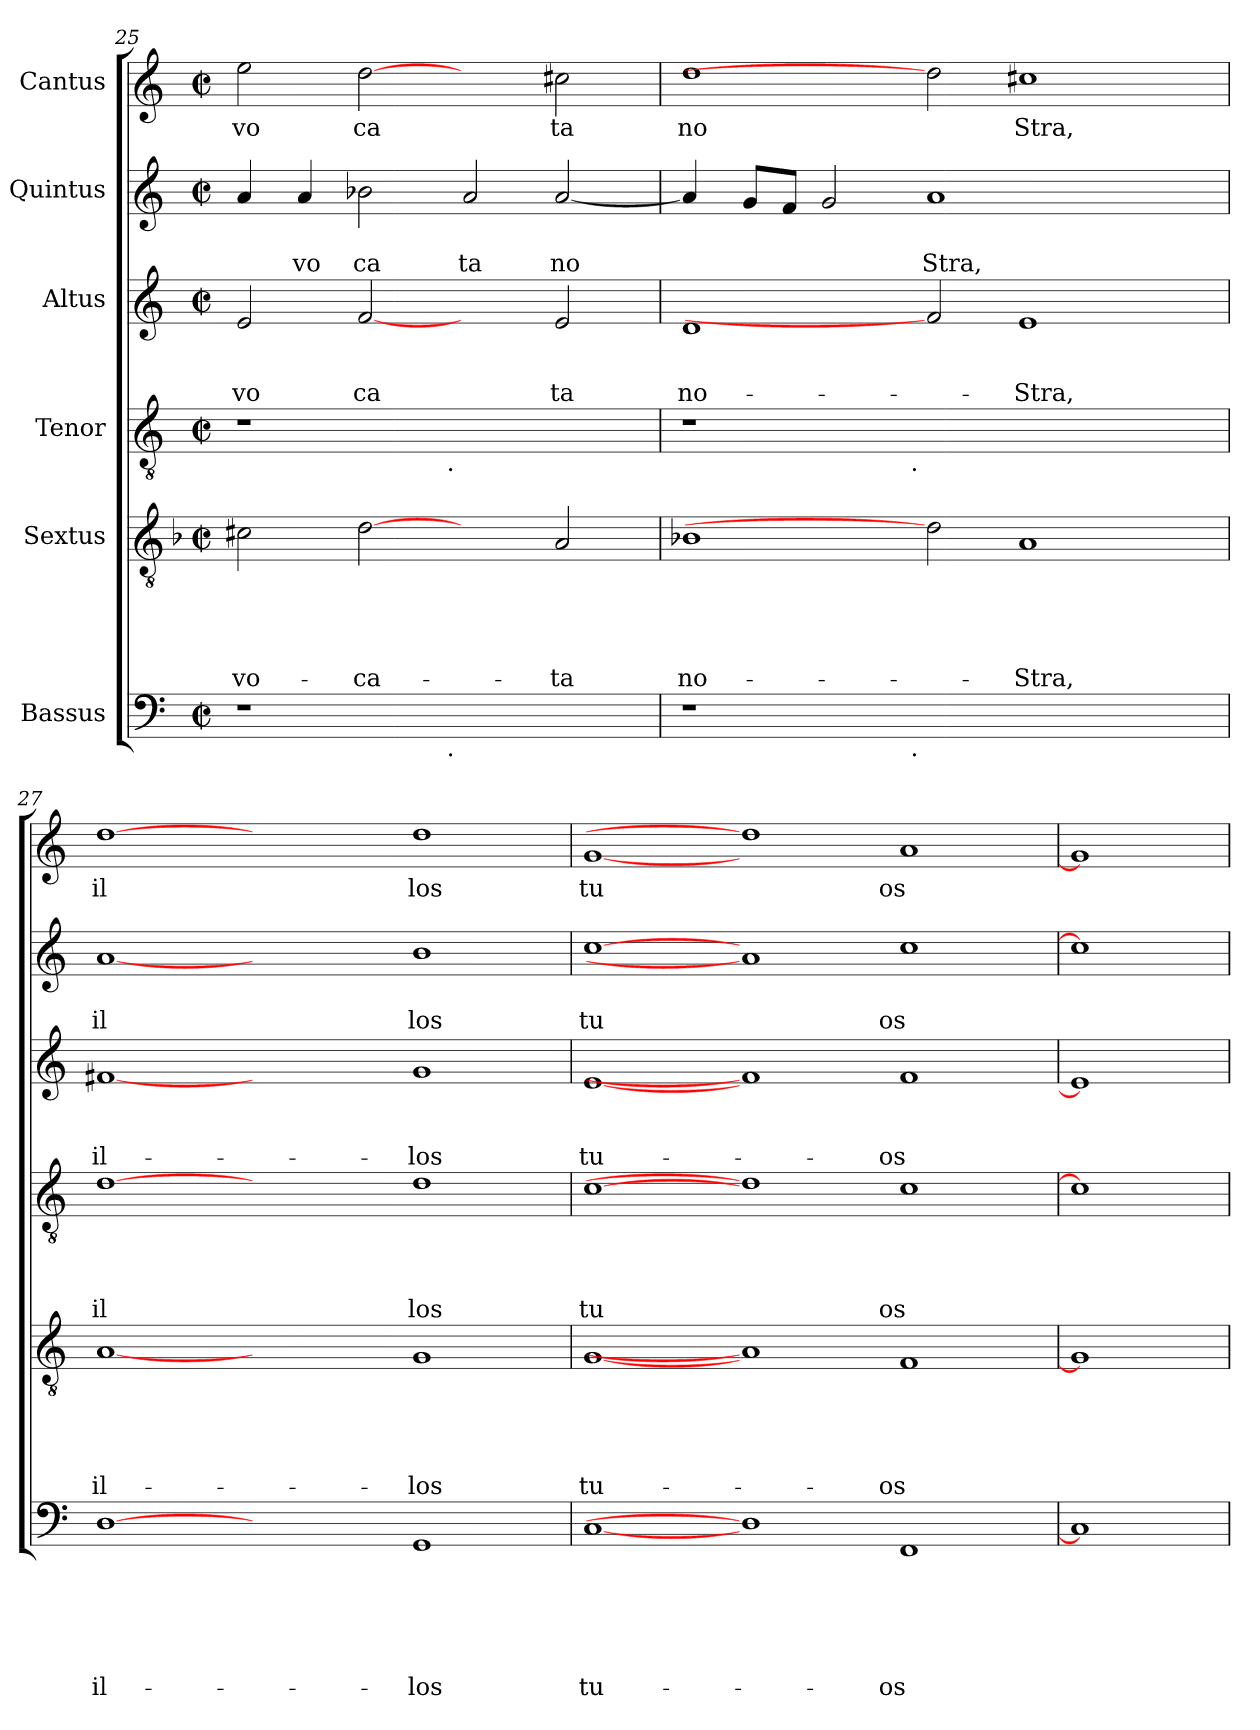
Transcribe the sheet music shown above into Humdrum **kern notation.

**kern	**text	**text	**text	**text	**text	**text	**kern	**text	**text	**text	**text	**text	**kern	**text	**text	**text	**text	**kern	**text	**text	**text	**kern	**text	**text	**kern	**text
*part6	*part6	*part6	*part6	*part6	*part6	*part6	*part5	*part5	*part5	*part5	*part5	*part5	*part4	*part4	*part4	*part4	*part4	*part3	*part3	*part3	*part3	*part2	*part2	*part2	*part1	*part1
*staff6	*staff6	*staff6	*staff6	*staff6	*staff6	*staff6	*staff5	*staff5	*staff5	*staff5	*staff5	*staff5	*staff4	*staff4	*staff4	*staff4	*staff4	*staff3	*staff3	*staff3	*staff3	*staff2	*staff2	*staff2	*staff1	*staff1
*I"Bassus	*	*	*	*	*	*	*I"Sextus	*	*	*	*	*	*I"Tenor	*	*	*	*	*I"Altus	*	*	*	*I"Quintus	*	*	*I"Cantus	*
*clefF4	*	*	*	*	*	*	*clefGv2	*	*	*	*	*	*clefGv2	*	*	*	*	*clefG2	*	*	*	*clefG2	*	*	*clefG2	*
*k[]	*	*	*	*	*	*	*k[b-]	*	*	*	*	*	*k[]	*	*	*	*	*k[]	*	*	*	*k[]	*	*	*k[]	*
*C:	*	*	*	*	*	*	*F:	*	*	*	*	*	*C:	*	*	*	*	*C:	*	*	*	*C:	*	*	*C:	*
*M2/2	*	*	*	*	*	*	*M2/2	*	*	*	*	*	*M2/2	*	*	*	*	*M2/2	*	*	*	*M2/2	*	*	*M2/2	*
*met(c|)	*	*	*	*	*	*	*met(c|)	*	*	*	*	*	*met(c|)	*	*	*	*	*met(c|)	*	*	*	*met(c|)	*	*	*met(c|)	*
=25	=25	=25	=25	=25	=25	=25	=25	=25	=25	=25	=25	=25	=25	=25	=25	=25	=25	=25	=25	=25	=25	=25	=25	=25	=25	=25
!	!	!	!	!	!	!	!	!	!	!	!	!LO:LY:b	!	!	!	!	!	!	!	!	!LO:LY:b	!	!	!	!	!LO:LY:b
*^	*	*	*	*	*	*	*	*	*	*	*	*	*^	*	*	*	*	*	*	*	*	*	*	*	*	*
1r	2ryy	.	.	.	.	.	.	2c#X\	.	.	.	.	-vo-	1r	2ryy	.	.	.	.	2e/	.	.	vo	4a/	.	.	2ee\	vo
!	!	!	!	!	!	!	!	!	!	!	!	!	!	!	!	!	!	!	!	!	!	!	!	!	!	!LO:LY:b	!	!
.	.	.	.	.	.	.	.	.	.	.	.	.	.	.	.	.	.	.	.	.	.	.	.	4a/	.	vo	.	.
!	!	!	!	!	!	!	!	!	!	!	!	!	!LO:LY:b	!	!	!	!	!	!	!	!	!	!LO:LY:b	!	!	!LO:LY:b	!	!LO:LY:b
.	4...ryy	.	.	.	.	.	.	[2d	.	.	.	.	-ca-	.	4...ryy	.	.	.	.	[2f	.	.	ca	2b-X\	.	ca	[2dd	ca
!	!	!	!	!	!	!	!	!	!	!	!	!	!	!	!LO:TX:b:t=.	!	!	!	!	!	!	!	!	!	!	!	!	!
!	!LO:TX:b:t=.	!	!	!	!	!	!	!	!	!	!	!	!	!	!	!	!	!	!	!	!	!	!	!	!	!	!	!
.	1ryy	.	.	.	.	.	.	.	.	.	.	.	.	.	1ryy	.	.	.	.	.	.	.	.	.	.	.	.	.
!	!	!	!	!	!	!	!	!	!	!	!	!	!	!	!	!	!	!	!	!	!	!	!	!	!	!LO:LY:b	!	!
1ryy	.	.	.	.	.	.	.	2ryy	.	.	.	.	.	1ryy	.	.	.	.	.	2ryy	.	.	.	2a/	.	ta	2ryy	.
!	!	!	!	!	!	!	!	!	!	!	!	!	!LO:LY:b	!	!	!	!	!	!	!	!	!	!LO:LY:b	!	!	!LO:LY:b	!	!LO:LY:b
.	.	.	.	.	.	.	.	2A/	.	.	.	.	-ta	.	.	.	.	.	.	2e/	.	.	ta	[<2a/	.	no	2cc#X\	ta
.	32ryy	.	.	.	.	.	.	.	.	.	.	.	.	.	32ryy	.	.	.	.	.	.	.	.	.	.	.	.	.
!!LO:LB:g=z
=26	=26	=26	=26	=26	=26	=26	=26	=26	=26	=26	=26	=26	=26	=26	=26	=26	=26	=26	=26	=26	=26	=26	=26	=26	=26	=26	=26	=26
*	*	*	*	*	*	*	*	*k[]	*	*	*	*	*	*	*	*	*	*	*	*	*	*	*	*	*	*	*	*
*	*	*	*	*	*	*	*	*C:	*	*	*	*	*	*	*	*	*	*	*	*	*	*	*	*	*	*	*	*
!	!	!	!	!	!	!	!	!	!	!	!	!	!LO:LY:b	!	!	!	!	!	!	!	!	!	!LO:LY:b	!	!	!	!	!LO:LY:b
1r	2ryy	.	.	.	.	.	.	1B-X	.	.	.	.	no-	1r	2ryy	.	.	.	.	1d	.	.	no-	4a/]	.	.	1dd	no
.	.	.	.	.	.	.	.	.	.	.	.	.	.	.	.	.	.	.	.	.	.	.	.	8g/L	.	.	.	.
.	.	.	.	.	.	.	.	.	.	.	.	.	.	.	.	.	.	.	.	.	.	.	.	8f/J	.	.	.	.
.	4...ryy	.	.	.	.	.	.	.	.	.	.	.	.	.	4...ryy	.	.	.	.	.	.	.	.	2g/	.	.	.	.
!	!	!	!	!	!	!	!	!	!	!	!	!	!	!	!LO:TX:b:t=.	!	!	!	!	!	!	!	!	!	!	!	!	!
!	!LO:TX:b:t=.	!	!	!	!	!	!	!	!	!	!	!	!	!	!	!	!	!	!	!	!	!	!	!	!	!	!	!
.	1ryy	.	.	.	.	.	.	.	.	.	.	.	.	.	1ryy	.	.	.	.	.	.	.	.	.	.	.	.	.
!	!	!	!	!	!	!	!	!	!	!	!	!	!	!	!	!	!	!	!	!	!	!	!	!	!	!LO:LY:b	!	!
1.ryy	.	.	.	.	.	.	.	2d]	.	.	.	.	.	1.ryy	.	.	.	.	.	2f]	.	.	.	1a	.	Stra,	2dd]	.
!	!	!	!	!	!	!	!	!	!	!	!	!	!LO:LY:b	!	!	!	!	!	!	!	!	!	!LO:LY:b	!	!	!	!	!LO:LY:b
.	.	.	.	.	.	.	.	1A	.	.	.	.	-Stra,	.	.	.	.	.	.	1e	.	.	-Stra,	.	.	.	1cc#X	Stra,
.	2ryy	.	.	.	.	.	.	.	.	.	.	.	.	.	2ryy	.	.	.	.	.	.	.	.	.	.	.	.	.
.	.	.	.	.	.	.	.	.	.	.	.	.	.	.	.	.	.	.	.	.	.	.	.	2ryy	.	.	.	.
.	32ryy	.	.	.	.	.	.	.	.	.	.	.	.	.	32ryy	.	.	.	.	.	.	.	.	.	.	.	.	.
=27	=27	=27	=27	=27	=27	=27	=27	=27	=27	=27	=27	=27	=27	=27	=27	=27	=27	=27	=27	=27	=27	=27	=27	=27	=27	=27	=27	=27
!	!	!	!	!	!	!	!LO:LY:b	!	!	!	!	!	!LO:LY:b	!	!	!	!	!	!LO:LY:b	!	!	!	!LO:LY:b	!	!	!LO:LY:b	!	!LO:LY:b
*v	*v	*	*	*	*	*	*	*	*	*	*	*	*	*v	*v	*	*	*	*	*	*	*	*	*	*	*	*	*
[1D	.	.	.	.	.	il-	[1A	.	.	.	.	il-	[1d	.	.	.	il	[1f#X	.	.	il-	[1a	.	il	[1dd	il
1ryy	.	.	.	.	.	.	1ryy	.	.	.	.	.	1ryy	.	.	.	.	1ryy	.	.	.	1ryy	.	.	1ryy	.
!	!	!	!	!	!	!LO:LY:b	!	!	!	!	!	!LO:LY:b	!	!	!	!	!LO:LY:b	!	!	!	!LO:LY:b	!	!	!LO:LY:b	!	!LO:LY:b
1GG	.	.	.	.	.	-los	1G	.	.	.	.	-los	1d	.	.	.	los	1g	.	.	-los	1b	.	los	1dd	los
=28	=28	=28	=28	=28	=28	=28	=28	=28	=28	=28	=28	=28	=28	=28	=28	=28	=28	=28	=28	=28	=28	=28	=28	=28	=28	=28
!	!	!	!	!	!	!LO:LY:b	!	!	!	!	!	!LO:LY:b	!	!	!	!	!LO:LY:b	!	!	!	!LO:LY:b	!	!	!LO:LY:b	!	!LO:LY:b
[1C	.	.	.	.	.	tu-	[1G	.	.	.	.	tu-	[1c	.	.	.	tu	[1e	.	.	tu-	[1cc	.	tu	[1g	tu
1D]	.	.	.	.	.	.	1A]	.	.	.	.	.	1d]	.	.	.	.	1f#]	.	.	.	1a]	.	.	1dd]	.
!	!	!	!	!	!	!LO:LY:b	!	!	!	!	!	!LO:LY:b	!	!	!	!	!LO:LY:b	!	!	!	!LO:LY:b	!	!	!LO:LY:b	!	!LO:LY:b
1FF	.	.	.	.	.	-os	1F	.	.	.	.	-os	1c	.	.	.	os	1f	.	.	-os	1cc	.	os	1a	os
=29	=29	=29	=29	=29	=29	=29	=29	=29	=29	=29	=29	=29	=29	=29	=29	=29	=29	=29	=29	=29	=29	=29	=29	=29	=29	=29
1C]	.	.	.	.	.	.	1G]	.	.	.	.	.	1c]	.	.	.	.	1e]	.	.	.	1cc]	.	.	1g]	.
=	=	=	=	=	=	=	=	=	=	=	=	=	=	=	=	=	=	=	=	=	=	=	=	=	=	=
*-	*-	*-	*-	*-	*-	*-	*-	*-	*-	*-	*-	*-	*-	*-	*-	*-	*-	*-	*-	*-	*-	*-	*-	*-	*-	*-
